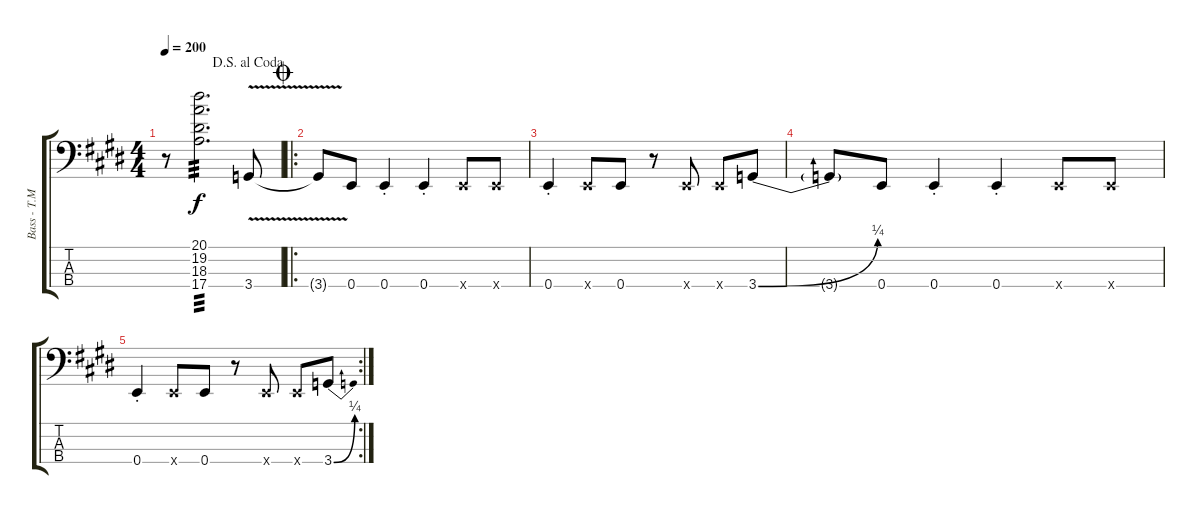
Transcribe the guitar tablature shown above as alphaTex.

\track ("Bass - T.M. Stevens" "Bass - T.M") {instrument electricbassfinger}
\staff {score tabs}
\tuning (G2 D2 A1 E1) {hide}
\ts (4 4)
\jump dalsegnoalcoda
\tempo 200
\clef f4
\ks c#minor
r.8{dy f} (20.1 19.2 18.3 17.4).2{d tp 3} 3.4{v}.8 |
\ro
\jump coda
\ks e
3.4{t}.8 0.4.8 0.4{st}.4 0.4{st}.4 0.4{x}.8 0.4{x}.8 |
\ks c#minor
0.4{st}.4 0.4{x}.8 0.4.8 r.8 0.4{x}.8 0.4{x}.8 3.4{be (bend 0 0 60 1)}.8 |
3.4{t}.8 0.4.8 0.4{st}.4 0.4{st}.4 0.4{x}.8 0.4{x}.8 |
\rc 2
0.4{st}.4 0.4{x}.8 0.4.8 r.8 0.4{x}.8 0.4{x}.8 3.4{be (bend 0 0 60 1)}.8
